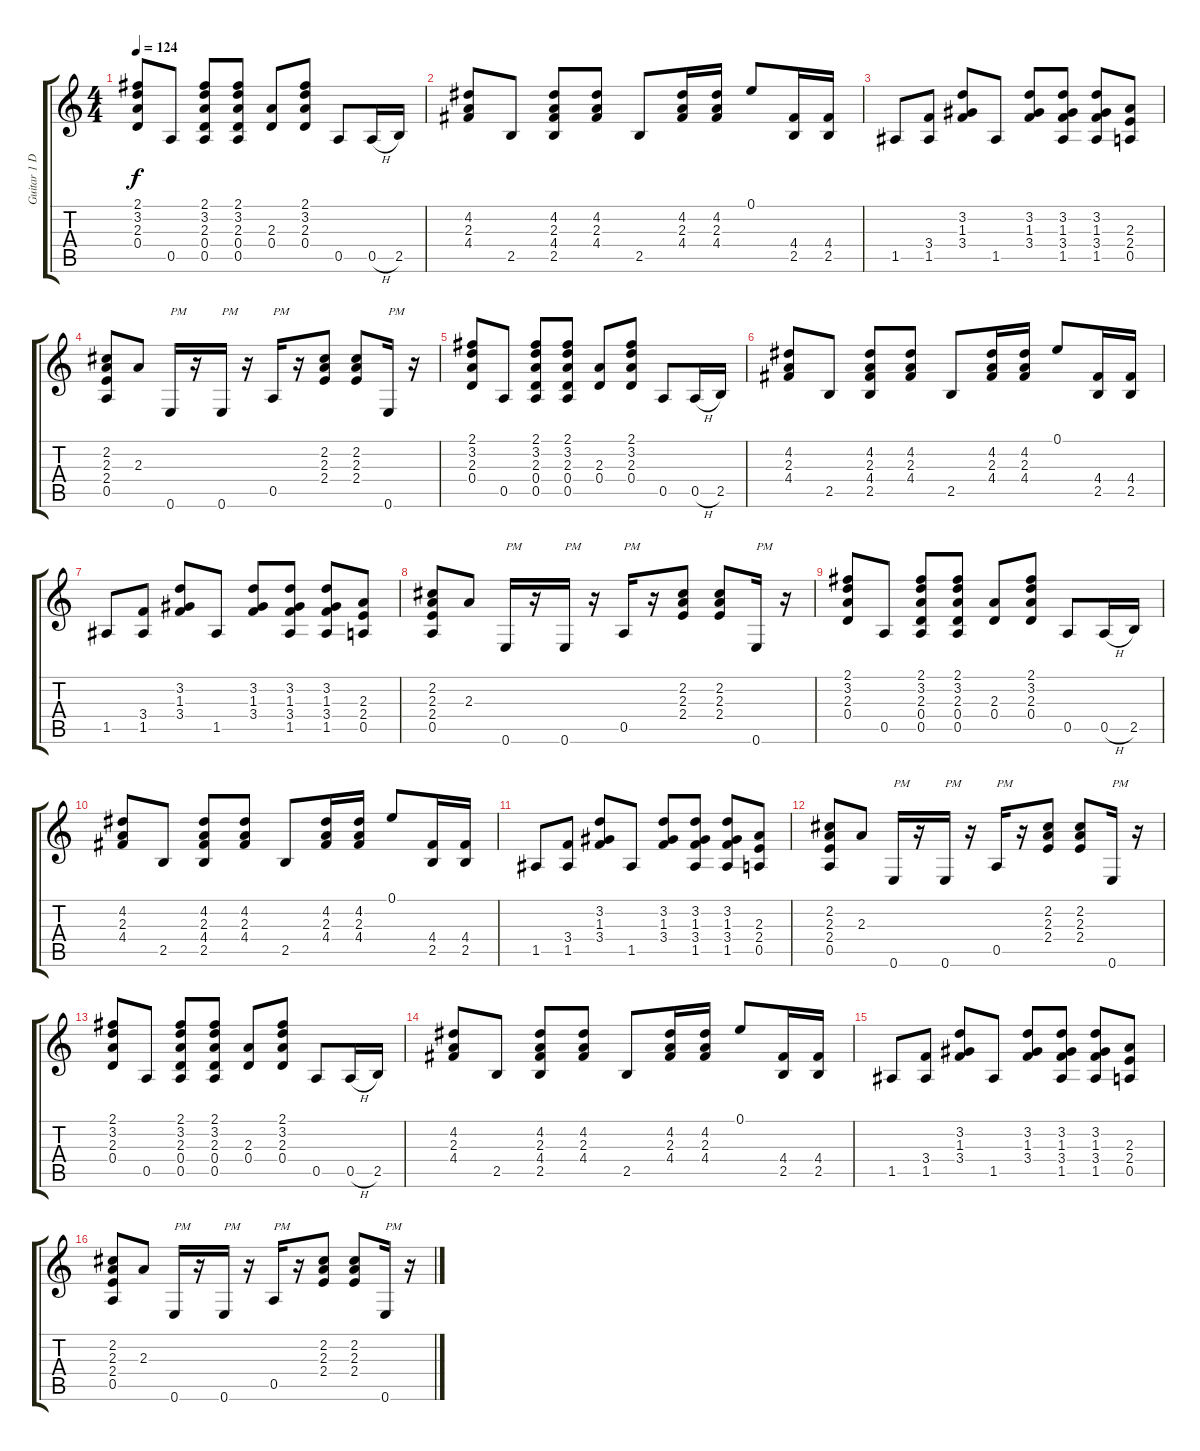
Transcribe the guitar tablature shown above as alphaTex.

\track ("Guitar 1 DS" "Guitar 1 D") {instrument distortionguitar}
\staff {score tabs}
\tuning (E4 B3 G3 D3 A2 E2) {hide}
\ts (4 4)
\tempo 124
\clef g2
\ks c
(2.1 3.2 2.3 0.4).8{dy f} 0.5.8 (2.1 3.2 2.3 0.4 0.5).8 (2.1 3.2 2.3 0.4 0.5).8 (2.3 0.4).8 (2.1 3.2 2.3 0.4).8 0.5.8 0.5{h}.16 2.5.16 |
(4.2 2.3 4.4).8 2.5.8 (4.2 2.3 4.4 2.5).8 (4.2 2.3 4.4).8 2.5.8 (4.2 2.3 4.4).16 (4.2 2.3 4.4).16 0.1.8 (4.4 2.5).16 (4.4 2.5).16 |
1.5.8 (3.4 1.5).8 (3.2 1.3 3.4).8 1.5.8 (3.2 1.3 3.4).8 (3.2 1.3 3.4 1.5).8 (3.2 1.3 3.4 1.5).8 (2.3 2.4 0.5).8 |
(2.2 2.3 2.4 0.5).8 2.3.8 0.6.16{txt "PM"} r.16 0.6.16{txt "PM"} r.16 0.5.16{txt "PM"} r.16 (2.2 2.3 2.4).8 (2.2 2.3 2.4).8 0.6.16{txt "PM"} r.16 |
(2.1 3.2 2.3 0.4).8 0.5.8 (2.1 3.2 2.3 0.4 0.5).8 (2.1 3.2 2.3 0.4 0.5).8 (2.3 0.4).8 (2.1 3.2 2.3 0.4).8 0.5.8 0.5{h}.16 2.5.16 |
(4.2 2.3 4.4).8 2.5.8 (4.2 2.3 4.4 2.5).8 (4.2 2.3 4.4).8 2.5.8 (4.2 2.3 4.4).16 (4.2 2.3 4.4).16 0.1.8 (4.4 2.5).16 (4.4 2.5).16 |
1.5.8 (3.4 1.5).8 (3.2 1.3 3.4).8 1.5.8 (3.2 1.3 3.4).8 (3.2 1.3 3.4 1.5).8 (3.2 1.3 3.4 1.5).8 (2.3 2.4 0.5).8 |
(2.2 2.3 2.4 0.5).8 2.3.8 0.6.16{txt "PM"} r.16 0.6.16{txt "PM"} r.16 0.5.16{txt "PM"} r.16 (2.2 2.3 2.4).8 (2.2 2.3 2.4).8 0.6.16{txt "PM"} r.16 |
(2.1 3.2 2.3 0.4).8 0.5.8 (2.1 3.2 2.3 0.4 0.5).8 (2.1 3.2 2.3 0.4 0.5).8 (2.3 0.4).8 (2.1 3.2 2.3 0.4).8 0.5.8 0.5{h}.16 2.5.16 |
(4.2 2.3 4.4).8 2.5.8 (4.2 2.3 4.4 2.5).8 (4.2 2.3 4.4).8 2.5.8 (4.2 2.3 4.4).16 (4.2 2.3 4.4).16 0.1.8 (4.4 2.5).16 (4.4 2.5).16 |
1.5.8 (3.4 1.5).8 (3.2 1.3 3.4).8 1.5.8 (3.2 1.3 3.4).8 (3.2 1.3 3.4 1.5).8 (3.2 1.3 3.4 1.5).8 (2.3 2.4 0.5).8 |
(2.2 2.3 2.4 0.5).8 2.3.8 0.6.16{txt "PM"} r.16 0.6.16{txt "PM"} r.16 0.5.16{txt "PM"} r.16 (2.2 2.3 2.4).8 (2.2 2.3 2.4).8 0.6.16{txt "PM"} r.16 |
(2.1 3.2 2.3 0.4).8 0.5.8 (2.1 3.2 2.3 0.4 0.5).8 (2.1 3.2 2.3 0.4 0.5).8 (2.3 0.4).8 (2.1 3.2 2.3 0.4).8 0.5.8 0.5{h}.16 2.5.16 |
(4.2 2.3 4.4).8 2.5.8 (4.2 2.3 4.4 2.5).8 (4.2 2.3 4.4).8 2.5.8 (4.2 2.3 4.4).16 (4.2 2.3 4.4).16 0.1.8 (4.4 2.5).16 (4.4 2.5).16 |
1.5.8 (3.4 1.5).8 (3.2 1.3 3.4).8 1.5.8 (3.2 1.3 3.4).8 (3.2 1.3 3.4 1.5).8 (3.2 1.3 3.4 1.5).8 (2.3 2.4 0.5).8 |
(2.2 2.3 2.4 0.5).8 2.3.8 0.6.16{txt "PM"} r.16 0.6.16{txt "PM"} r.16 0.5.16{txt "PM"} r.16 (2.2 2.3 2.4).8 (2.2 2.3 2.4).8 0.6.16{txt "PM"} r.16
